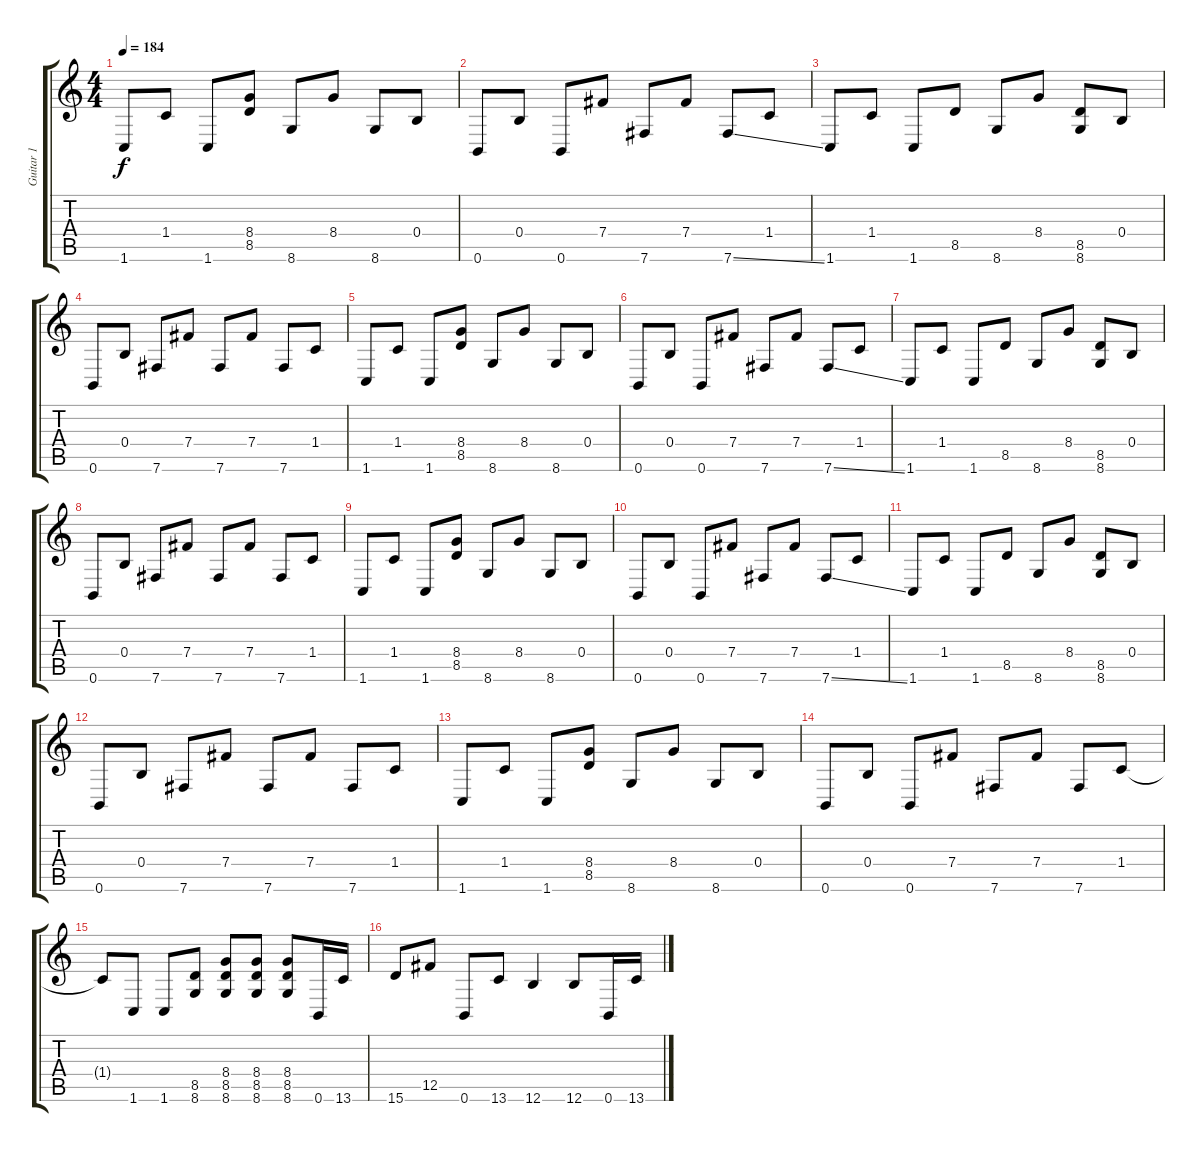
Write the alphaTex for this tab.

\track ("Guitar 1" "Guitar 1") {instrument overdrivenguitar}
\staff {score tabs}
\tuning (Db4 Ab3 E3 B2 Gb2 B1) {hide}
\ts (4 4)
\tempo 184
\clef g2
\ks c
1.6.8{dy f} 1.4.8 1.6.8 (8.4 8.5).8 8.6.8 8.4.8 8.6.8 0.4.8 |
0.6.8 0.4.8 0.6.8 7.4.8 7.6.8 7.4.8 7.6{ss}.8 1.4.8 |
1.6.8 1.4.8 1.6.8 8.5.8 8.6.8 8.4.8 (8.5 8.6).8 0.4.8 |
0.6.8 0.4.8 7.6.8 7.4.8 7.6.8 7.4.8 7.6.8 1.4.8 |
1.6.8 1.4.8 1.6.8 (8.4 8.5).8 8.6.8 8.4.8 8.6.8 0.4.8 |
0.6.8 0.4.8 0.6.8 7.4.8 7.6.8 7.4.8 7.6{ss}.8 1.4.8 |
1.6.8 1.4.8 1.6.8 8.5.8 8.6.8 8.4.8 (8.5 8.6).8 0.4.8 |
0.6.8 0.4.8 7.6.8 7.4.8 7.6.8 7.4.8 7.6.8 1.4.8 |
1.6.8 1.4.8 1.6.8 (8.4 8.5).8 8.6.8 8.4.8 8.6.8 0.4.8 |
0.6.8 0.4.8 0.6.8 7.4.8 7.6.8 7.4.8 7.6{ss}.8 1.4.8 |
1.6.8 1.4.8 1.6.8 8.5.8 8.6.8 8.4.8 (8.5 8.6).8 0.4.8 |
0.6.8 0.4.8 7.6.8 7.4.8 7.6.8 7.4.8 7.6.8 1.4.8 |
1.6.8 1.4.8 1.6.8 (8.4 8.5).8 8.6.8 8.4.8 8.6.8 0.4.8 |
0.6.8 0.4.8 0.6.8 7.4.8 7.6.8 7.4.8 7.6.8 1.4.8 |
1.4{t}.8 1.6.8 1.6.8 (8.5 8.6).8 (8.4 8.5 8.6).8 (8.4 8.5 8.6).8 (8.4 8.5 8.6).8 0.6.16 13.6.16 |
15.6.8 12.5.8 0.6.8 13.6.8 12.6.4 12.6.8 0.6.16 13.6.16
